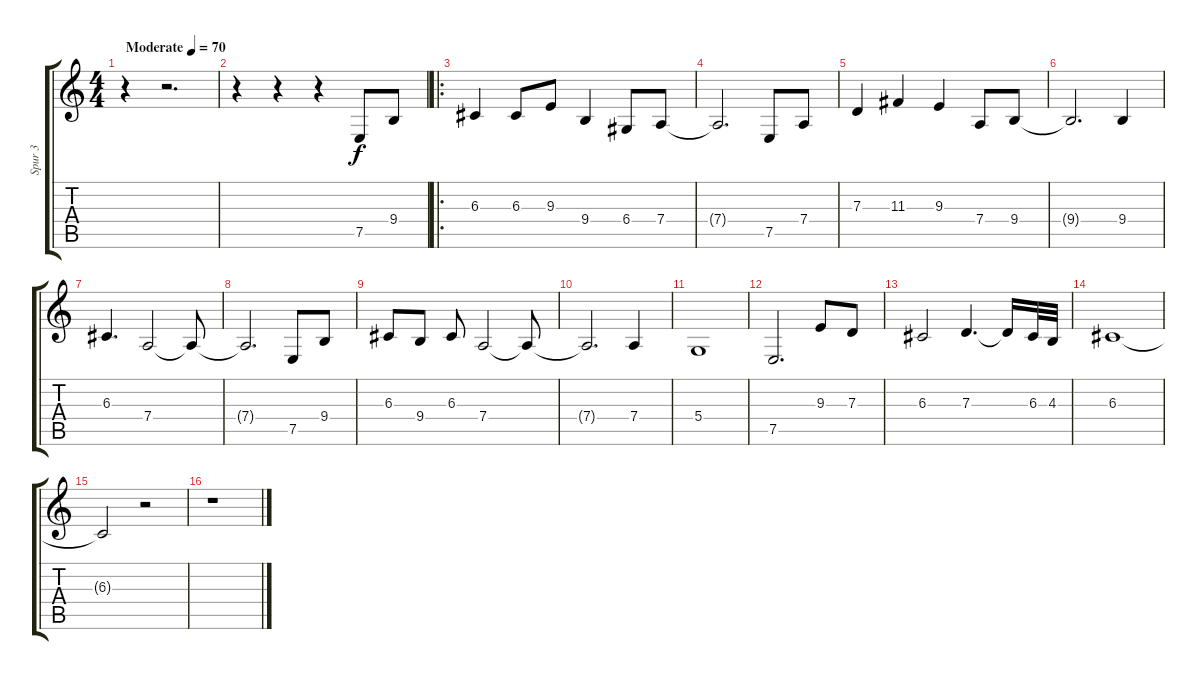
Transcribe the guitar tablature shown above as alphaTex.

\track ("Spur 3" "Spur 3") {instrument viola}
\staff {score tabs}
\tuning (E4 B3 G3 D3 A2 E2) {hide}
\ts (4 4)
\tempo (70 "Moderate")
\clef g2
\ks c
r.4{dy f instrument viola} r.2{d} |
r.4 r.4 r.4 7.5.8 9.4.8 |
\ro
6.3.4 6.3.8 9.3.8 9.4.4 6.4.8 7.4.8 |
7.4{t}.2{d} 7.5.8 7.4.8 |
7.3.4 11.3.4 9.3.4 7.4.8 9.4.8 |
9.4{t}.2{d} 9.4.4 |
6.3.4{d} 7.4.2 7.4{t}.8 |
7.4{t}.2{d} 7.5.8 9.4.8 |
6.3.8 9.4.8 6.3.8 7.4.2 7.4{t}.8 |
7.4{t}.2{d} 7.4.4 |
5.4.1 |
7.5.2{d} 9.3.8 7.3.8 |
6.3.2 7.3.4{d} 7.3{t}.16 6.3.32 4.3.32 |
6.3.1 |
6.3{t}.2 r.2 |
r.1
